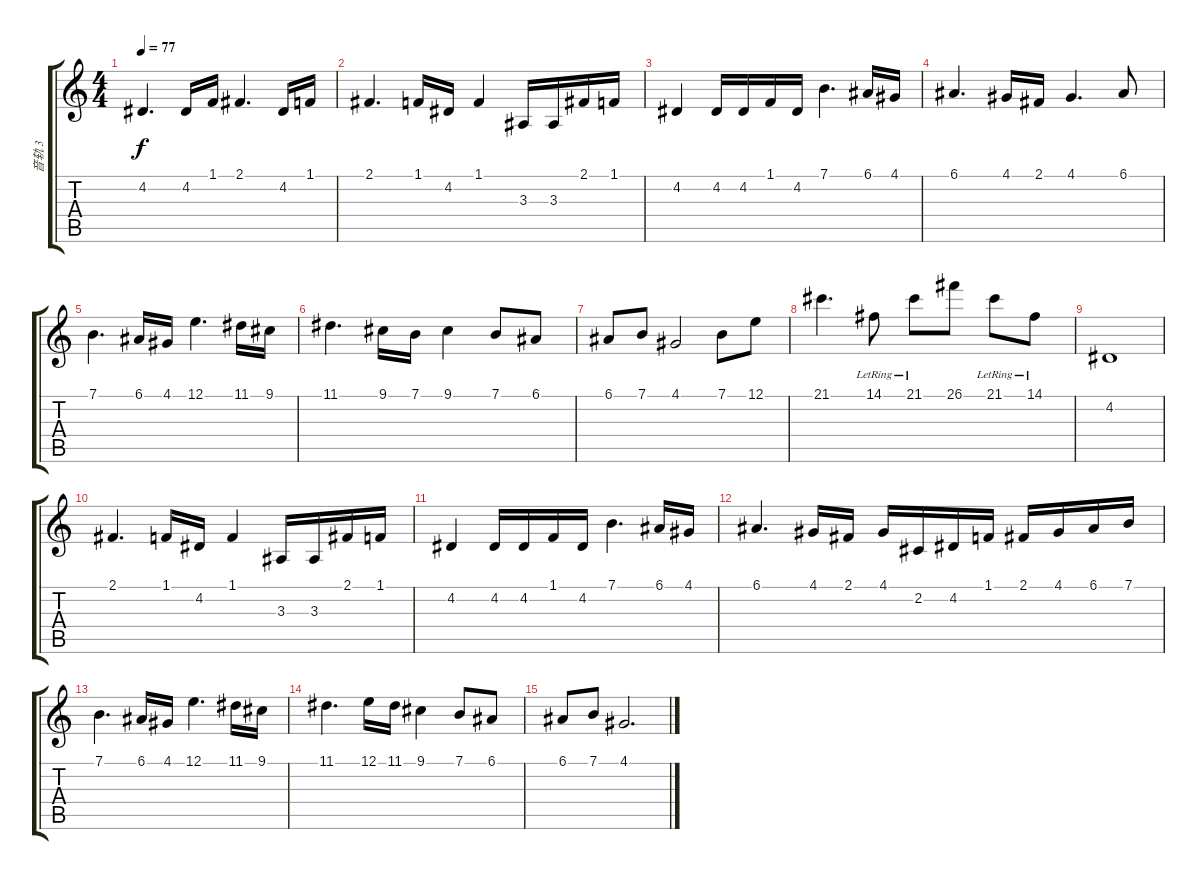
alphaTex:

\track ("音轨 3" "音轨 3") {instrument churchorgan}
\staff {score tabs}
\tuning (E4 B3 G3 D3 A2 E2) {hide}
\ts (4 4)
\tempo 77
\clef g2
\ks c
4.2.4{d dy f} 4.2.16 1.1.16 2.1.4{d} 4.2.16 1.1.16 |
2.1.4{d} 1.1.16 4.2.16 1.1.4 3.3.16 3.3.16 2.1.16 1.1.16 |
4.2.4 4.2.16 4.2.16 1.1.16 4.2.16 7.1.4{d} 6.1.16 4.1.16 |
6.1.4{d} 4.1.16 2.1.16 4.1.4{d} 6.1.8 |
7.1.4{d} 6.1.16 4.1.16 12.1.4{d} 11.1.16 9.1.16 |
11.1.4{d} 9.1.16 7.1.16 9.1.4 7.1.8 6.1.8 |
6.1.8 7.1.8 4.1.2 7.1.8 12.1.8 |
21.1.4{d} 14.1{lr}.8 21.1{lr}.8 26.1.8 21.1{lr}.8 14.1{lr}.8 |
4.2.1 |
2.1.4{d} 1.1.16 4.2.16 1.1.4 3.3.16 3.3.16 2.1.16 1.1.16 |
4.2.4 4.2.16 4.2.16 1.1.16 4.2.16 7.1.4{d} 6.1.16 4.1.16 |
6.1.4{d} 4.1.16 2.1.16 4.1.16 2.2.16 4.2.16 1.1.16 2.1.16 4.1.16 6.1.16 7.1.16 |
7.1.4{d} 6.1.16 4.1.16 12.1.4{d} 11.1.16 9.1.16 |
11.1.4{d} 12.1.16 11.1.16 9.1.4 7.1.8 6.1.8 |
6.1.8 7.1.8 4.1.2{d}
